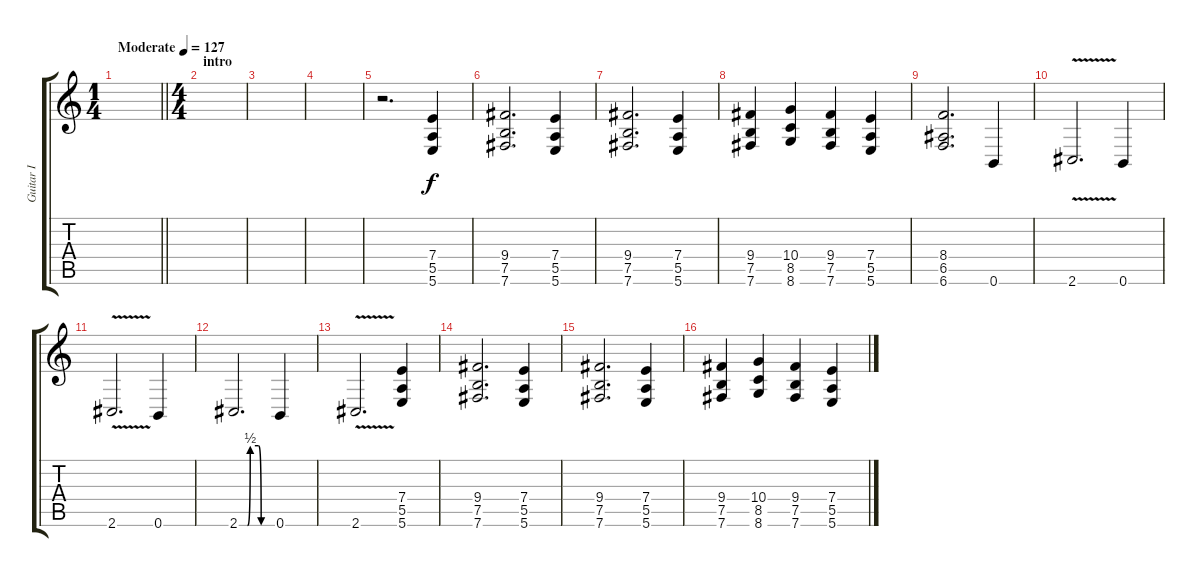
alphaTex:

\track ("Guitar I" "Guitar I") {instrument distortionguitar}
\staff {score tabs}
\tuning (B3 Gb3 D3 A2 E2 B1) {hide}
\ts (1 4)
\tempo (127 "Moderate")
\clef g2
\barLineRight lightlight
\ks c
|
\ts (4 4)
\section ("" "intro")
|
|
|
r.2{d} (7.4 5.5 5.6).4 |
(9.4 7.5 7.6).2{d} (7.4 5.5 5.6).4 |
(9.4 7.5 7.6).2{d} (7.4 5.5 5.6).4 |
(9.4 7.5 7.6).4 (10.4 8.5 8.6).4 (9.4 7.5 7.6).4 (7.4 5.5 5.6).4 |
(8.4 6.5 6.6).2{d} 0.6.4 |
2.6{v}.2{d} 0.6.4 |
2.6{v}.2{d} 0.6.4 |
2.6{be (custom 0 0 15 0 20 2 35 2 40 0 60 0)}.2{d} 0.6.4 |
2.6{v}.2{d} (7.4 5.5 5.6).4 |
(9.4 7.5 7.6).2{d} (7.4 5.5 5.6).4 |
(9.4 7.5 7.6).2{d} (7.4 5.5 5.6).4 |
(9.4 7.5 7.6).4 (10.4 8.5 8.6).4 (9.4 7.5 7.6).4 (7.4 5.5 5.6).4
